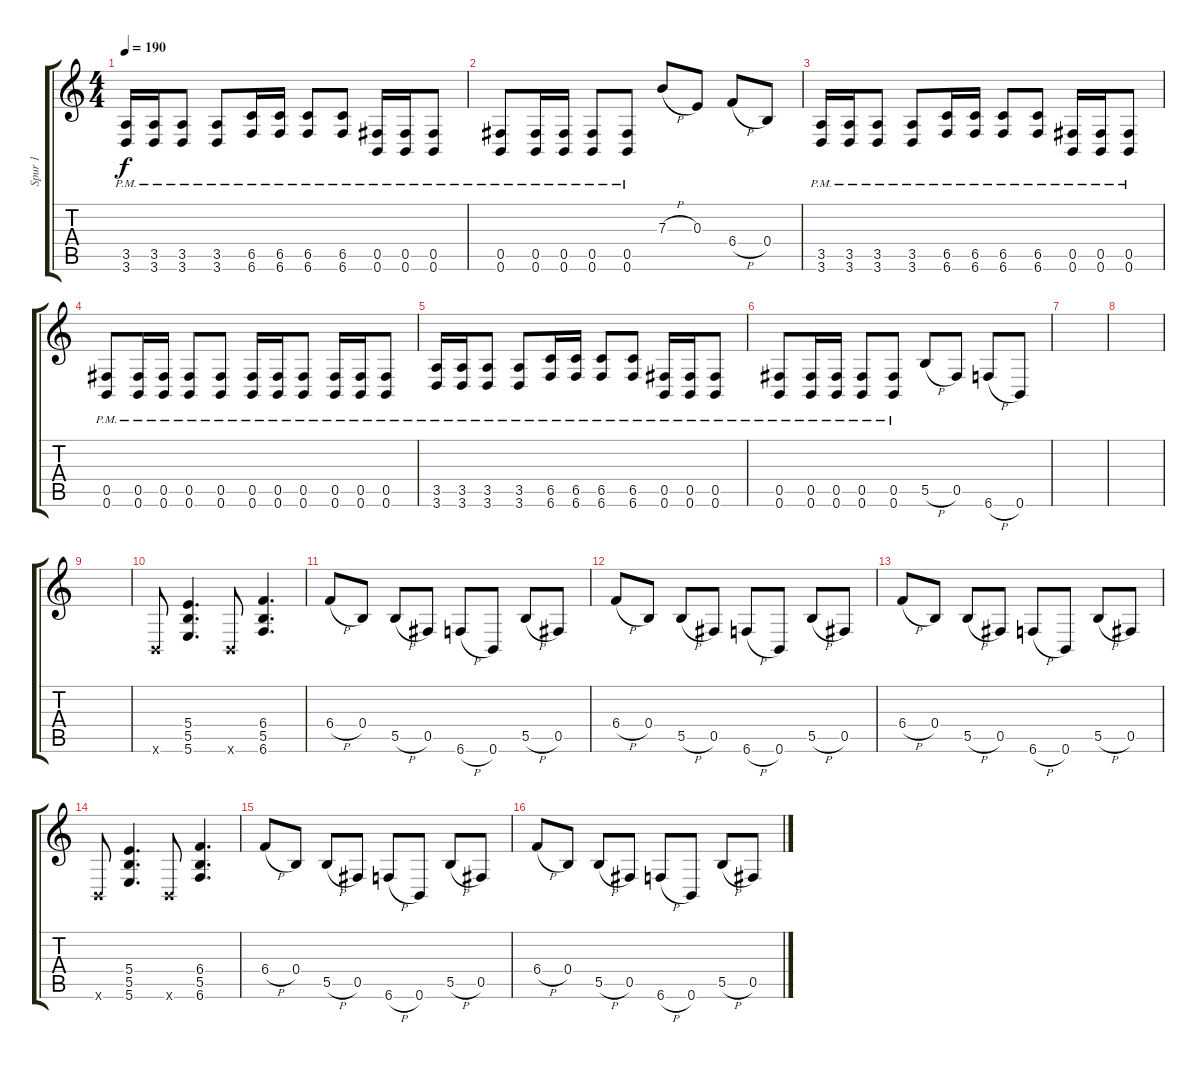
\track ("Spur 1" "Spur 1") {instrument overdrivenguitar}
\staff {score tabs}
\tuning (Db4 Ab3 E3 B2 Gb2 B1) {hide}
\ts (4 4)
\tempo 190
\clef g2
\ks c
(3.5{pm} 3.6{pm}).16{dy f} (3.5{pm} 3.6{pm}).16 (3.5{pm} 3.6{pm}).8 (3.5{pm} 3.6{pm}).8 (6.5{pm} 6.6{pm}).16 (6.5{pm} 6.6{pm}).16 (6.5{pm} 6.6{pm}).8 (6.5{pm} 6.6{pm}).8 (0.5{pm} 0.6{pm}).16 (0.5{pm} 0.6{pm}).16 (0.5{pm} 0.6{pm}).8 |
(0.5{pm} 0.6{pm}).8 (0.5{pm} 0.6{pm}).16 (0.5{pm} 0.6{pm}).16 (0.5{pm} 0.6{pm}).8 (0.5{pm} 0.6{pm}).8 7.3{h}.8 0.3.8 6.4{h}.8 0.4.8 |
(3.5{pm} 3.6{pm}).16 (3.5{pm} 3.6{pm}).16 (3.5{pm} 3.6{pm}).8 (3.5{pm} 3.6{pm}).8 (6.5{pm} 6.6{pm}).16 (6.5{pm} 6.6{pm}).16 (6.5{pm} 6.6{pm}).8 (6.5{pm} 6.6{pm}).8 (0.5{pm} 0.6{pm}).16 (0.5{pm} 0.6{pm}).16 (0.5{pm} 0.6{pm}).8 |
(0.5{pm} 0.6{pm}).8 (0.5{pm} 0.6{pm}).16 (0.5{pm} 0.6{pm}).16 (0.5{pm} 0.6{pm}).8 (0.5{pm} 0.6{pm}).8 (0.5{pm} 0.6{pm}).16 (0.5{pm} 0.6{pm}).16 (0.5{pm} 0.6{pm}).8 (0.5{pm} 0.6{pm}).16 (0.5{pm} 0.6{pm}).16 (0.5{pm} 0.6{pm}).8 |
(3.5{pm} 3.6{pm}).16 (3.5{pm} 3.6{pm}).16 (3.5{pm} 3.6{pm}).8 (3.5{pm} 3.6{pm}).8 (6.5{pm} 6.6{pm}).16 (6.5{pm} 6.6{pm}).16 (6.5{pm} 6.6{pm}).8 (6.5{pm} 6.6{pm}).8 (0.5{pm} 0.6{pm}).16 (0.5{pm} 0.6{pm}).16 (0.5{pm} 0.6{pm}).8 |
(0.5{pm} 0.6{pm}).8 (0.5{pm} 0.6{pm}).16 (0.5{pm} 0.6{pm}).16 (0.5{pm} 0.6{pm}).8 (0.5{pm} 0.6{pm}).8 5.5{h}.8 0.5.8 6.6{h}.8 0.6.8 |
|
|
|
0.6{x}.8 (5.4 5.5 5.6).4{d} 0.6{x}.8 (6.4 5.5 6.6).4{d} |
6.4{h}.8 0.4.8 5.5{h}.8 0.5.8 6.6{h}.8 0.6.8 5.5{h}.8 0.5.8 |
6.4{h}.8 0.4.8 5.5{h}.8 0.5.8 6.6{h}.8 0.6.8 5.5{h}.8 0.5.8 |
6.4{h}.8 0.4.8 5.5{h}.8 0.5.8 6.6{h}.8 0.6.8 5.5{h}.8 0.5.8 |
0.6{x}.8 (5.4 5.5 5.6).4{d} 0.6{x}.8 (6.4 5.5 6.6).4{d} |
6.4{h}.8 0.4.8 5.5{h}.8 0.5.8 6.6{h}.8 0.6.8 5.5{h}.8 0.5.8 |
6.4{h}.8 0.4.8 5.5{h}.8 0.5.8 6.6{h}.8 0.6.8 5.5{h}.8 0.5.8
